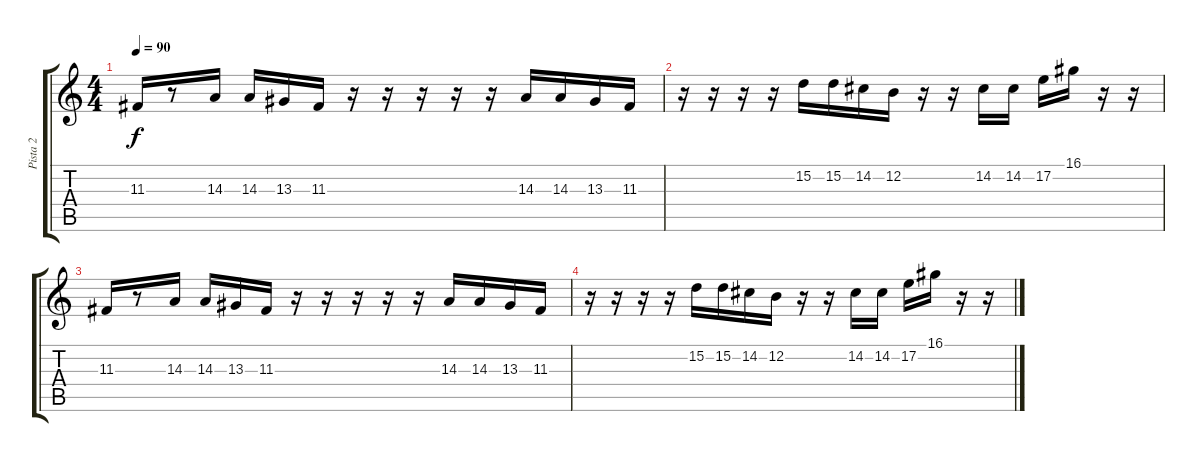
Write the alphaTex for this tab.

\track ("Pista 2" "Pista 2") {instrument pizzicatostrings}
\staff {score tabs}
\tuning (E4 B3 G3 D3 A2 E2) {hide}
\ts (4 4)
\tempo 90
\clef g2
\ks c
11.3.16{dy f} r.8 14.3.16 14.3.16 13.3.16 11.3.16 r.16 r.16 r.16 r.16 r.16 14.3.16 14.3.16 13.3.16 11.3.16 |
r.16 r.16 r.16 r.16 15.2.16 15.2.16 14.2.16 12.2.16 r.16 r.16 14.2.16 14.2.16 17.2.16 16.1.16 r.16 r.16 |
11.3.16 r.8 14.3.16 14.3.16 13.3.16 11.3.16 r.16 r.16 r.16 r.16 r.16 14.3.16 14.3.16 13.3.16 11.3.16 |
r.16 r.16 r.16 r.16 15.2.16 15.2.16 14.2.16 12.2.16 r.16 r.16 14.2.16 14.2.16 17.2.16 16.1.16 r.16 r.16
